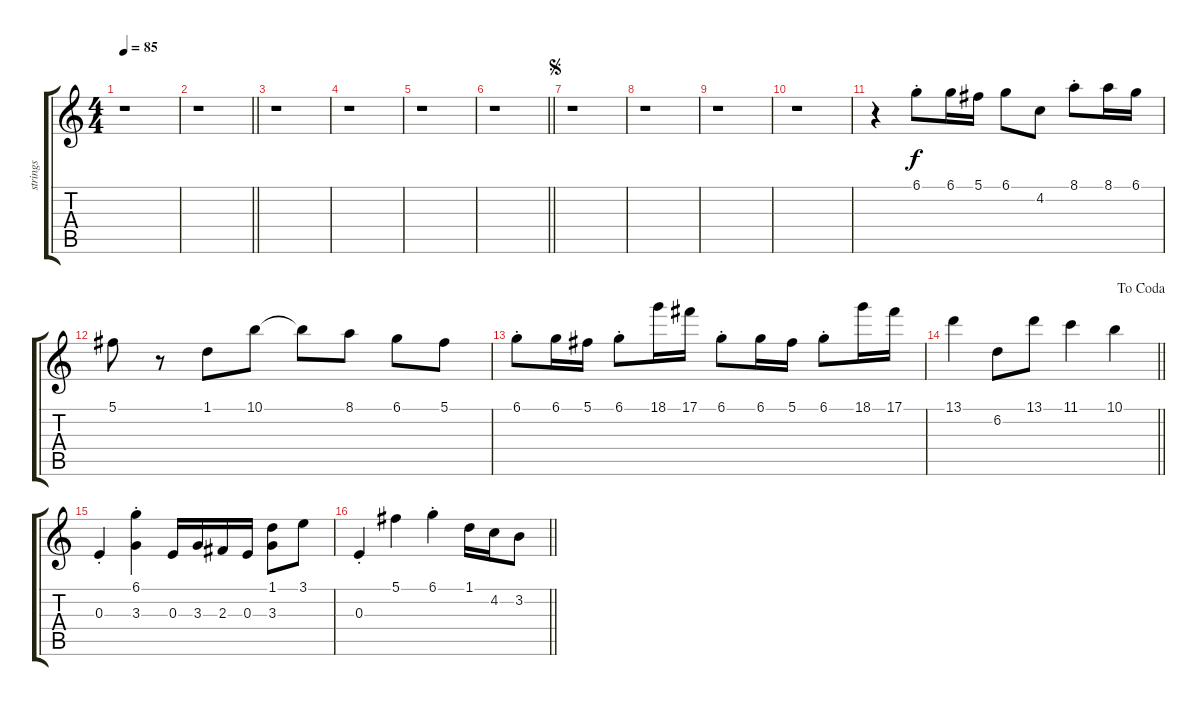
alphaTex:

\track ("strings" "strings") {instrument stringensemble1}
\staff {score tabs}
\tuning (Db5 Ab4 E4 B3 Gb3 B2) {hide}
\ts (4 4)
\tempo 85
\clef g2
\ks c
r.1{dy f} |
\barLineRight lightlight
r.1 |
r.1 |
r.1 |
r.1 |
\barLineRight lightlight
r.1 |
\jump segno
r.1 |
r.1 |
r.1 |
r.1 |
r.4 6.1{st}.8 6.1.16 5.1.16 6.1.8 4.2.8 8.1{st}.8 8.1.16 6.1.16 |
5.1.8 r.8 1.1.8 10.1.8 10.1{t}.8 8.1.8 6.1.8 5.1.8 |
6.1{st}.8 6.1.16 5.1.16 6.1{st}.8 18.1.16 17.1.16 6.1{st}.8 6.1.16 5.1.16 6.1{st}.8 18.1.16 17.1.16 |
\jump dacoda
\barLineRight lightlight
13.1.4 6.2.8 13.1.8 11.1.4 10.1.4 |
0.3{st}.4 (6.1{st} 3.3{st}).4 0.3.16 3.3.16 2.3.16 0.3.16 (1.1 3.3).8 3.1.8 |
\barLineRight lightlight
0.3{st}.4 5.1.4 6.1{st}.4 1.1.16 4.2.16 3.2.8
